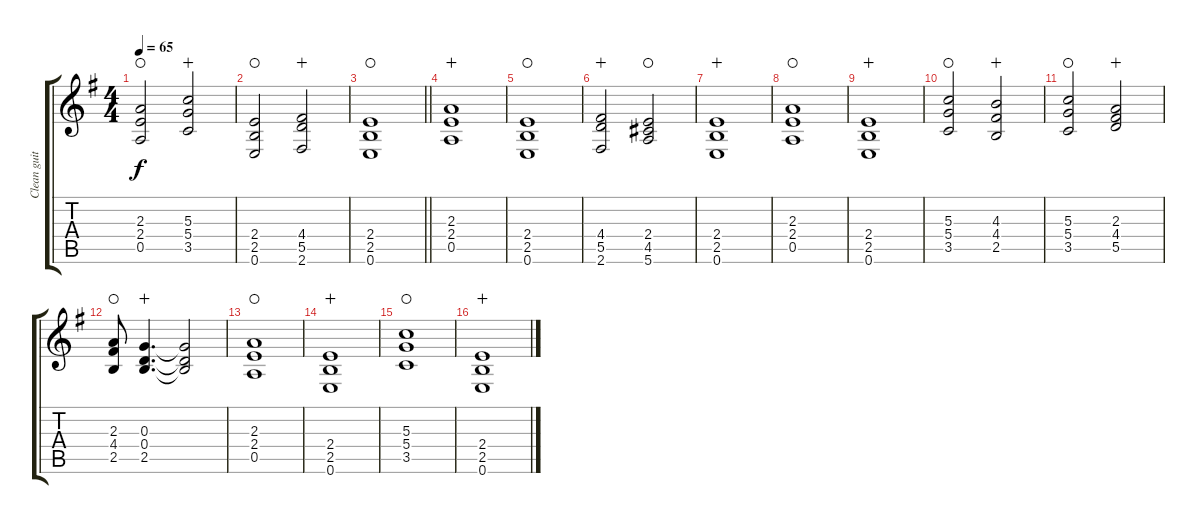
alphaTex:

\track ("Clean guitar w/wah-wah" "Clean guit") {instrument electricguitarclean}
\staff {score tabs}
\tuning (E4 B3 G3 D3 A2 E2) {hide}
\ts (4 4)
\tempo 65
\clef g2
\ks g
(2.3 2.4 0.5).2{dy f waho} (5.3 5.4 3.5).2{wahc} |
(2.4 2.5 0.6).2{waho} (4.4 5.5 2.6).2{wahc} |
\barLineRight lightlight
(2.4 2.5 0.6).1{waho} |
(2.3 2.4 0.5).1{wahc} |
(2.4 2.5 0.6).1{waho} |
(4.4 5.5 2.6).2{wahc} (2.4 4.5 5.6).2{waho} |
(2.4 2.5 0.6).1{wahc} |
(2.3 2.4 0.5).1{waho} |
(2.4 2.5 0.6).1{wahc} |
(5.3 5.4 3.5).2{waho} (4.3 4.4 2.5).2{wahc} |
(5.3 5.4 3.5).2{waho} (2.3 4.4 5.5).2{wahc} |
(2.3 4.4 2.5).8{waho} (0.3 0.4 2.5).4{d wahc} (0.3{t} 0.4{t} 2.5{t}).2 |
(2.3 2.4 0.5).1{waho} |
(2.4 2.5 0.6).1{wahc} |
(5.3 5.4 3.5).1{waho} |
(2.4 2.5 0.6).1{wahc}
